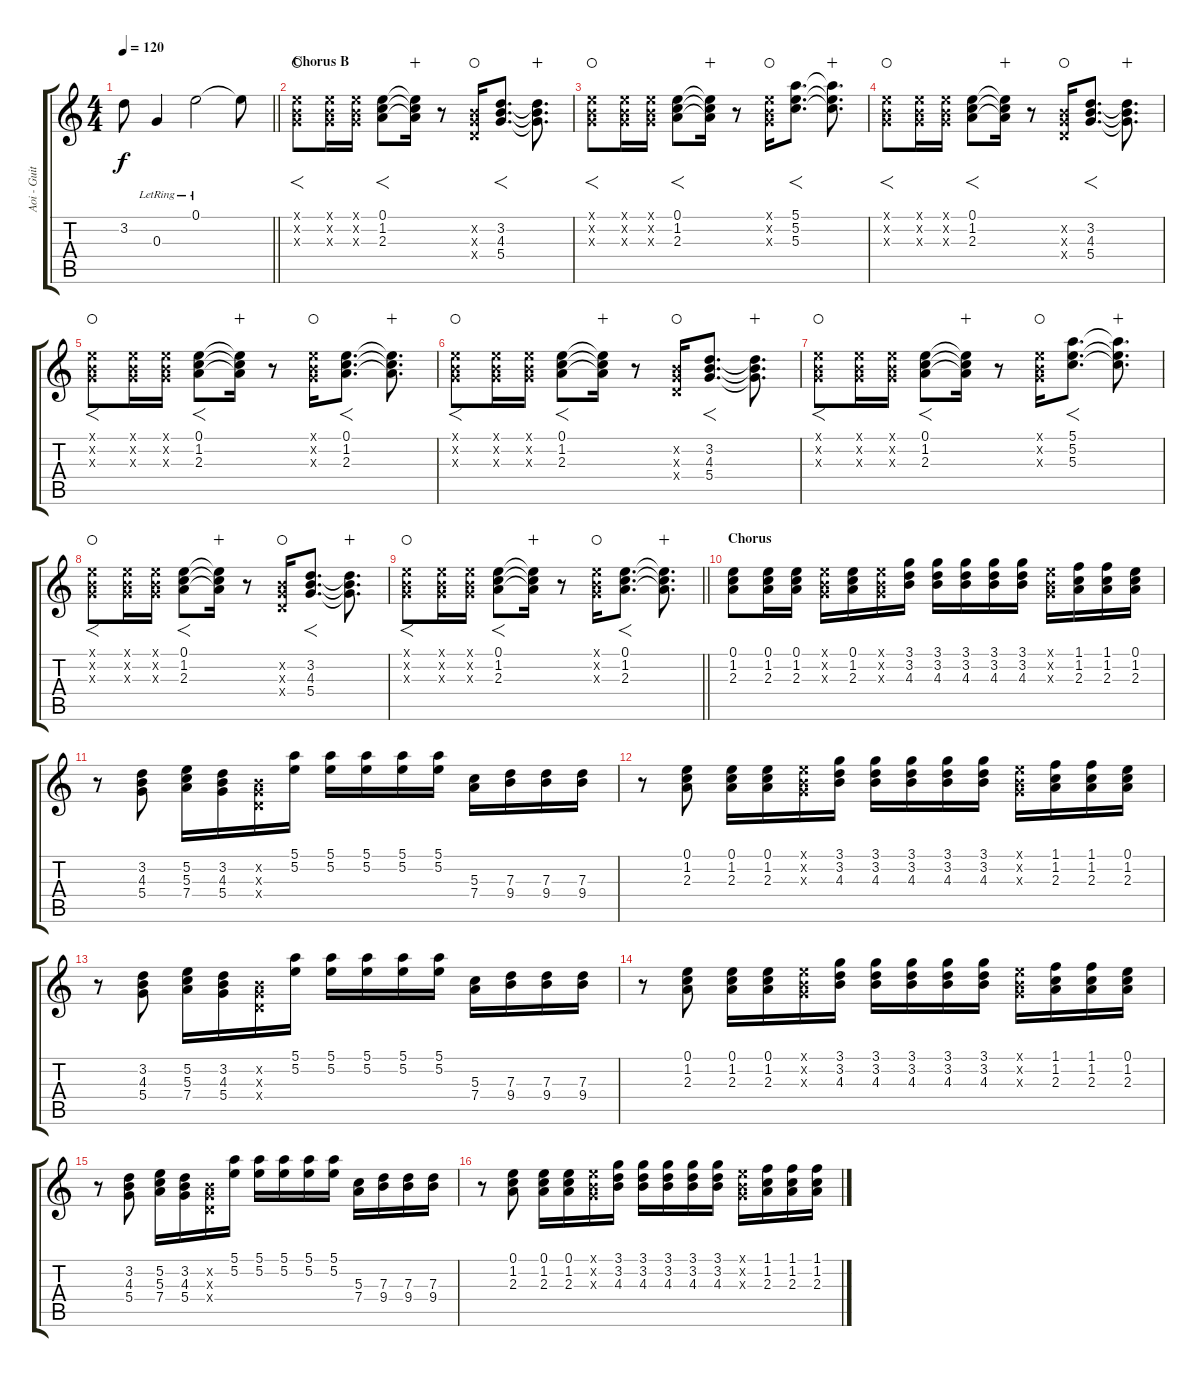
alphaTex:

\track ("Aoi - Guitar 2" "Aoi - Guit") {instrument overdrivenguitar}
\staff {score tabs}
\tuning (E4 B3 G3 D3 A2 E2) {hide}
\ts (4 4)
\tempo 120
\clef g2
\barLineRight lightlight
\ks c
3.2{t}.8{dy f} 0.3{lr}.4 0.1{lr}.2 0.1{t}.8 |
\section ("" "Chorus B")
(0.1{x} 0.2{x} 0.3{x}).8{f volume 7 instrument overdrivenguitar waho} (0.1{x} 0.2{x} 0.3{x}).16 (0.1{x} 0.2{x} 0.3{x}).16 (0.1 1.2 2.3).8{f} (0.1{t} 1.2{t} 2.3{t}).16{wahc} r.8 (0.2{x} 0.3{x} 0.4{x}).16{waho} (3.2 4.3 5.4).8{f d} (3.2{t} 4.3{t} 5.4{t}).8{d wahc} |
(0.1{x} 0.2{x} 0.3{x}).8{f waho} (0.1{x} 0.2{x} 0.3{x}).16 (0.1{x} 0.2{x} 0.3{x}).16 (0.1 1.2 2.3).8{f} (0.1{t} 1.2{t} 2.3{t}).16{wahc} r.8 (0.1{x} 0.2{x} 0.3{x}).16{waho} (5.1 5.2 5.3).8{f d} (5.1{t} 5.2{t} 5.3{t}).8{d wahc} |
(0.1{x} 0.2{x} 0.3{x}).8{f waho} (0.1{x} 0.2{x} 0.3{x}).16 (0.1{x} 0.2{x} 0.3{x}).16 (0.1 1.2 2.3).8{f} (0.1{t} 1.2{t} 2.3{t}).16{wahc} r.8 (0.2{x} 0.3{x} 0.4{x}).16{waho} (3.2 4.3 5.4).8{f d} (3.2{t} 4.3{t} 5.4{t}).8{d wahc} |
(0.1{x} 0.2{x} 0.3{x}).8{f waho} (0.1{x} 0.2{x} 0.3{x}).16 (0.1{x} 0.2{x} 0.3{x}).16 (0.1 1.2 2.3).8{f} (0.1{t} 1.2{t} 2.3{t}).16{wahc} r.8 (0.1{x} 0.2{x} 0.3{x}).16{waho} (0.1 1.2 2.3).8{f d} (0.1{t} 1.2{t} 2.3{t}).8{d wahc} |
(0.1{x} 0.2{x} 0.3{x}).8{f waho} (0.1{x} 0.2{x} 0.3{x}).16 (0.1{x} 0.2{x} 0.3{x}).16 (0.1 1.2 2.3).8{f} (0.1{t} 1.2{t} 2.3{t}).16{wahc} r.8 (0.2{x} 0.3{x} 0.4{x}).16{waho} (3.2 4.3 5.4).8{f d} (3.2{t} 4.3{t} 5.4{t}).8{d wahc} |
(0.1{x} 0.2{x} 0.3{x}).8{f waho} (0.1{x} 0.2{x} 0.3{x}).16 (0.1{x} 0.2{x} 0.3{x}).16 (0.1 1.2 2.3).8{f} (0.1{t} 1.2{t} 2.3{t}).16{wahc} r.8 (0.1{x} 0.2{x} 0.3{x}).16{waho} (5.1 5.2 5.3).8{f d} (5.1{t} 5.2{t} 5.3{t}).8{d wahc} |
(0.1{x} 0.2{x} 0.3{x}).8{f waho} (0.1{x} 0.2{x} 0.3{x}).16 (0.1{x} 0.2{x} 0.3{x}).16 (0.1 1.2 2.3).8{f} (0.1{t} 1.2{t} 2.3{t}).16{wahc} r.8 (0.2{x} 0.3{x} 0.4{x}).16{waho} (3.2 4.3 5.4).8{f d} (3.2{t} 4.3{t} 5.4{t}).8{d wahc} |
\barLineRight lightlight
(0.1{x} 0.2{x} 0.3{x}).8{f waho} (0.1{x} 0.2{x} 0.3{x}).16 (0.1{x} 0.2{x} 0.3{x}).16 (0.1 1.2 2.3).8{f} (0.1{t} 1.2{t} 2.3{t}).16{wahc} r.8 (0.1{x} 0.2{x} 0.3{x}).16{waho} (0.1 1.2 2.3).8{f d} (0.1{t} 1.2{t} 2.3{t}).8{d wahc} |
\section ("" "Chorus")
(0.1 1.2 2.3).8 (0.1 1.2 2.3).16 (0.1 1.2 2.3).16 (0.1{x} 0.2{x} 0.3{x}).16 (0.1 1.2 2.3).16 (0.1{x} 0.2{x} 0.3{x}).16 (3.1 3.2 4.3).16 (3.1 3.2 4.3).16 (3.1 3.2 4.3).16 (3.1 3.2 4.3).16 (3.1 3.2 4.3).16 (0.1{x} 0.2{x} 0.3{x}).16 (1.1 1.2 2.3).16 (1.1 1.2 2.3).16 (0.1 1.2 2.3).16 |
r.8 (3.2 4.3 5.4).8 (5.2 5.3 7.4).16 (3.2 4.3 5.4).16 (0.2{x} 0.3{x} 0.4{x}).16 (5.1 5.2).16 (5.1 5.2).16 (5.1 5.2).16 (5.1 5.2).16 (5.1 5.2).16 (5.3 7.4).16 (7.3 9.4).16 (7.3 9.4).16 (7.3 9.4).16 |
r.8 (0.1 1.2 2.3).8 (0.1 1.2 2.3).16 (0.1 1.2 2.3).16 (0.1{x} 0.2{x} 0.3{x}).16 (3.1 3.2 4.3).16 (3.1 3.2 4.3).16 (3.1 3.2 4.3).16 (3.1 3.2 4.3).16 (3.1 3.2 4.3).16 (0.1{x} 0.2{x} 0.3{x}).16 (1.1 1.2 2.3).16 (1.1 1.2 2.3).16 (0.1 1.2 2.3).16 |
r.8 (3.2 4.3 5.4).8 (5.2 5.3 7.4).16 (3.2 4.3 5.4).16 (0.2{x} 0.3{x} 0.4{x}).16 (5.1 5.2).16 (5.1 5.2).16 (5.1 5.2).16 (5.1 5.2).16 (5.1 5.2).16 (5.3 7.4).16 (7.3 9.4).16 (7.3 9.4).16 (7.3 9.4).16 |
r.8 (0.1 1.2 2.3).8 (0.1 1.2 2.3).16 (0.1 1.2 2.3).16 (0.1{x} 0.2{x} 0.3{x}).16 (3.1 3.2 4.3).16 (3.1 3.2 4.3).16 (3.1 3.2 4.3).16 (3.1 3.2 4.3).16 (3.1 3.2 4.3).16 (0.1{x} 0.2{x} 0.3{x}).16 (1.1 1.2 2.3).16 (1.1 1.2 2.3).16 (0.1 1.2 2.3).16 |
r.8 (3.2 4.3 5.4).8 (5.2 5.3 7.4).16 (3.2 4.3 5.4).16 (0.2{x} 0.3{x} 0.4{x}).16 (5.1 5.2).16 (5.1 5.2).16 (5.1 5.2).16 (5.1 5.2).16 (5.1 5.2).16 (5.3 7.4).16 (7.3 9.4).16 (7.3 9.4).16 (7.3 9.4).16 |
r.8 (0.1 1.2 2.3).8 (0.1 1.2 2.3).16 (0.1 1.2 2.3).16 (0.1{x} 0.2{x} 0.3{x}).16 (3.1 3.2 4.3).16 (3.1 3.2 4.3).16 (3.1 3.2 4.3).16 (3.1 3.2 4.3).16 (3.1 3.2 4.3).16 (0.1{x} 0.2{x} 0.3{x}).16 (1.1 1.2 2.3).16 (1.1 1.2 2.3).16 (1.1 1.2 2.3).16
